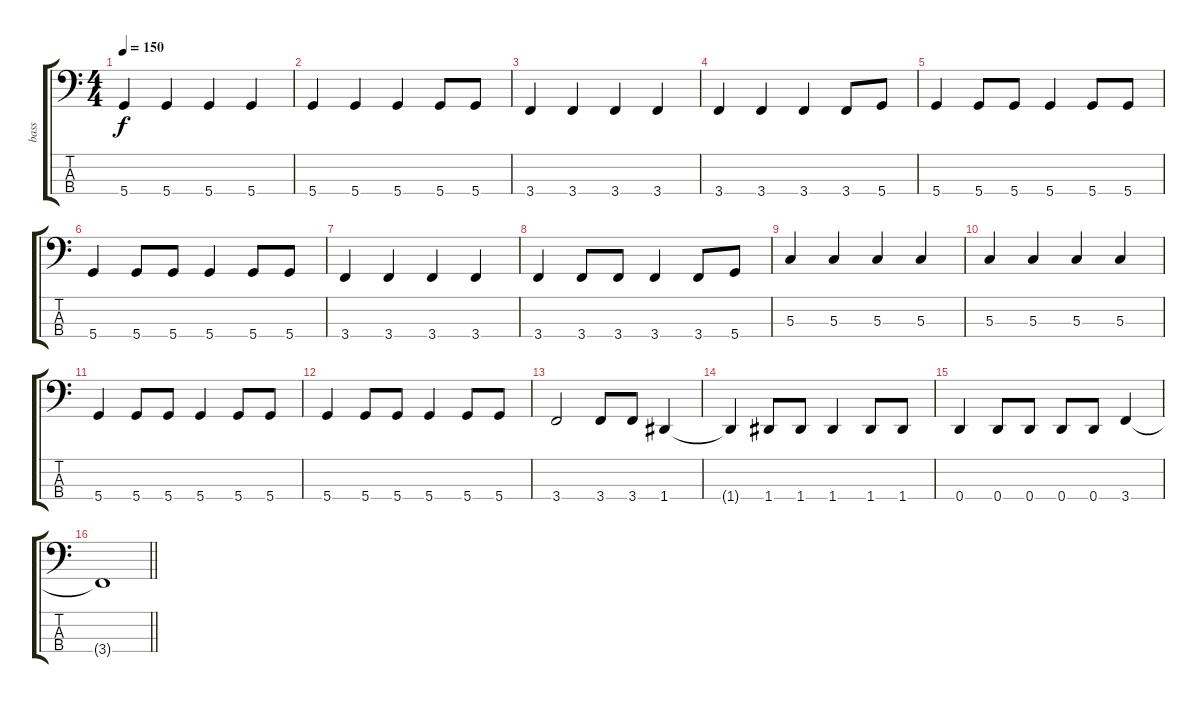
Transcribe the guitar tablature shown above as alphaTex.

\track ("bass" "bass") {instrument electricbasspick}
\staff {score tabs}
\tuning (F2 C2 G1 D1) {hide}
\ts (4 4)
\tempo 150
\clef f4
\ks c
5.4.4{dy f} 5.4.4 5.4.4 5.4.4 |
5.4.4 5.4.4 5.4.4 5.4.8 5.4.8 |
3.4.4 3.4.4 3.4.4 3.4.4 |
3.4.4 3.4.4 3.4.4 3.4.8 5.4.8 |
5.4.4 5.4.8 5.4.8 5.4.4 5.4.8 5.4.8 |
5.4.4 5.4.8 5.4.8 5.4.4 5.4.8 5.4.8 |
3.4.4 3.4.4 3.4.4 3.4.4 |
3.4.4 3.4.8 3.4.8 3.4.4 3.4.8 5.4.8 |
5.3.4 5.3.4 5.3.4 5.3.4 |
5.3.4 5.3.4 5.3.4 5.3.4 |
5.4.4 5.4.8 5.4.8 5.4.4 5.4.8 5.4.8 |
5.4.4 5.4.8 5.4.8 5.4.4 5.4.8 5.4.8 |
3.4.2 3.4.8 3.4.8 1.4.4 |
1.4{t}.4 1.4.8 1.4.8 1.4.4 1.4.8 1.4.8 |
0.4.4 0.4.8 0.4.8 0.4.8 0.4.8 3.4.4 |
\barLineRight lightlight
3.4{t}.1
